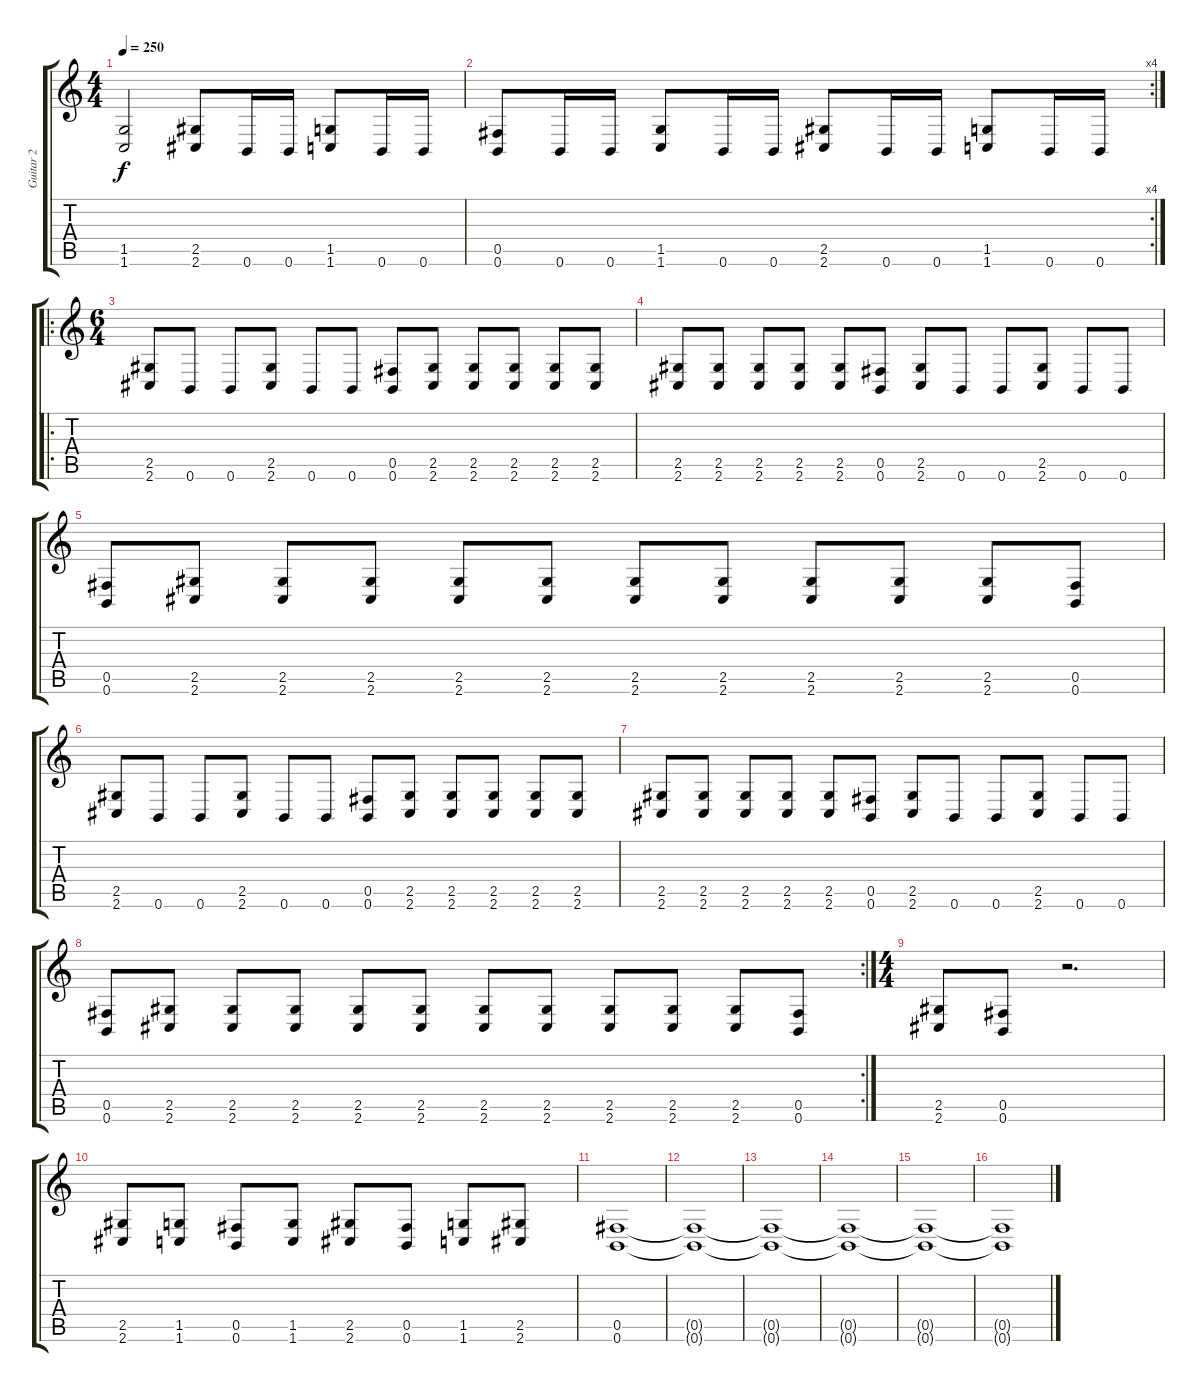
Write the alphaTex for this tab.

\track ("Guitar 2" "Guitar 2") {instrument overdrivenguitar}
\staff {score tabs}
\tuning (Db4 Ab3 E3 B2 Gb2 B1) {hide}
\ts (4 4)
\tempo 250
\clef g2
\ks c
(1.5 1.6).2{dy f} (2.5 2.6).8 0.6.16 0.6.16 (1.5 1.6).8 0.6.16 0.6.16 |
\rc 4
(0.5 0.6).8 0.6.16 0.6.16 (1.5 1.6).8 0.6.16 0.6.16 (2.5 2.6).8 0.6.16 0.6.16 (1.5 1.6).8 0.6.16 0.6.16 |
\ro
\ts (6 4)
(2.5 2.6).8 0.6.8 0.6.8 (2.5 2.6).8 0.6.8 0.6.8 (0.5 0.6).8 (2.5 2.6).8 (2.5 2.6).8 (2.5 2.6).8 (2.5 2.6).8 (2.5 2.6).8 |
(2.5 2.6).8 (2.5 2.6).8 (2.5 2.6).8 (2.5 2.6).8 (2.5 2.6).8 (0.5 0.6).8 (2.5 2.6).8 0.6.8 0.6.8 (2.5 2.6).8 0.6.8 0.6.8 |
(0.5 0.6).8 (2.5 2.6).8 (2.5 2.6).8 (2.5 2.6).8 (2.5 2.6).8 (2.5 2.6).8 (2.5 2.6).8 (2.5 2.6).8 (2.5 2.6).8 (2.5 2.6).8 (2.5 2.6).8 (0.5 0.6).8 |
(2.5 2.6).8 0.6.8 0.6.8 (2.5 2.6).8 0.6.8 0.6.8 (0.5 0.6).8 (2.5 2.6).8 (2.5 2.6).8 (2.5 2.6).8 (2.5 2.6).8 (2.5 2.6).8 |
(2.5 2.6).8 (2.5 2.6).8 (2.5 2.6).8 (2.5 2.6).8 (2.5 2.6).8 (0.5 0.6).8 (2.5 2.6).8 0.6.8 0.6.8 (2.5 2.6).8 0.6.8 0.6.8 |
\rc 2
(0.5 0.6).8 (2.5 2.6).8 (2.5 2.6).8 (2.5 2.6).8 (2.5 2.6).8 (2.5 2.6).8 (2.5 2.6).8 (2.5 2.6).8 (2.5 2.6).8 (2.5 2.6).8 (2.5 2.6).8 (0.5 0.6).8 |
\ts (4 4)
(2.5 2.6).8 (0.5 0.6).8 r.2{d} |
(2.5 2.6).8 (1.5 1.6).8 (0.5 0.6).8 (1.5 1.6).8 (2.5 2.6).8 (0.5 0.6).8 (1.5 1.6).8 (2.5 2.6).8 |
(0.5 0.6).1 |
(0.5{t} 0.6{t}).1 |
(0.5{t} 0.6{t}).1 |
(0.5{t} 0.6{t}).1{volume 0} |
(0.5{t} 0.6{t}).1 |
(0.5{t} 0.6{t}).1
